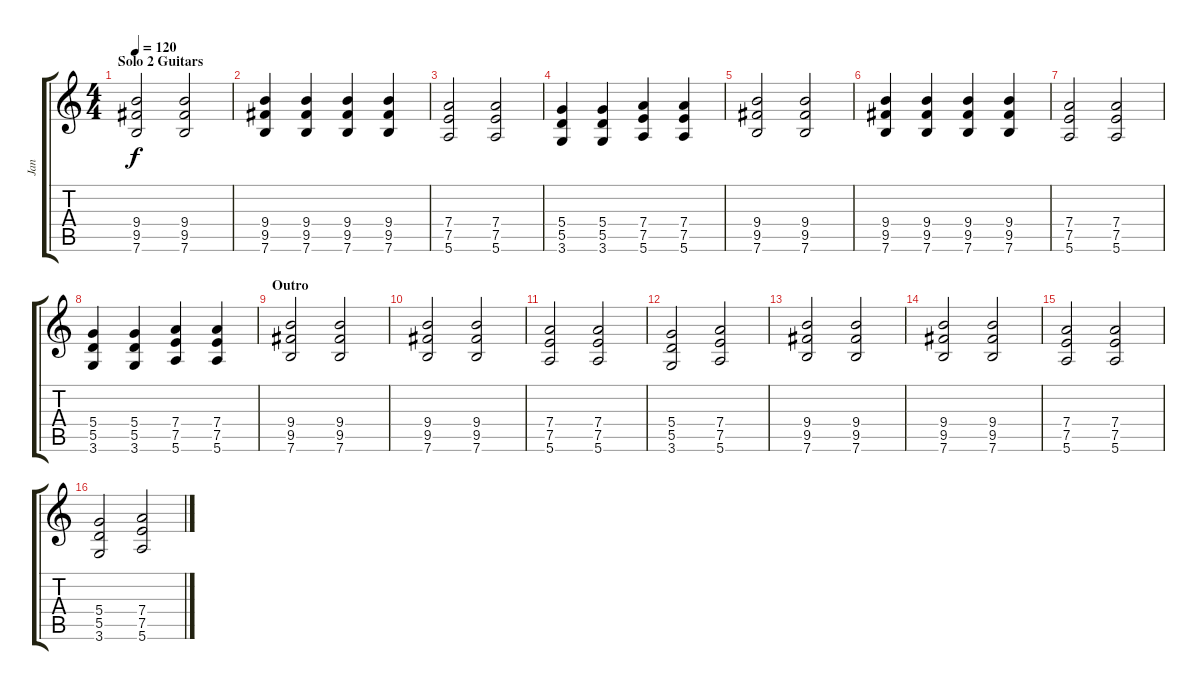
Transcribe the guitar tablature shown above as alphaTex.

\track ("Jan" "Jan") {instrument distortionguitar}
\staff {score tabs}
\tuning (E4 B3 G3 D3 A2 E2) {hide}
\ts (4 4)
\section ("" "Solo 2 Guitars")
\tempo 120
\clef g2
\ks c
(9.4 9.5 7.6).2{dy f volume 13 balance 8} (9.4 9.5 7.6).2 |
(9.4 9.5 7.6).4 (9.4 9.5 7.6).4 (9.4 9.5 7.6).4 (9.4 9.5 7.6).4 |
(7.4 7.5 5.6).2 (7.4 7.5 5.6).2 |
(5.4 5.5 3.6).4 (5.4 5.5 3.6).4 (7.4 7.5 5.6).4 (7.4 7.5 5.6).4 |
(9.4 9.5 7.6).2{volume 13 balance 8} (9.4 9.5 7.6).2 |
(9.4 9.5 7.6).4 (9.4 9.5 7.6).4 (9.4 9.5 7.6).4 (9.4 9.5 7.6).4 |
(7.4 7.5 5.6).2 (7.4 7.5 5.6).2 |
(5.4 5.5 3.6).4 (5.4 5.5 3.6).4 (7.4 7.5 5.6).4 (7.4 7.5 5.6).4 |
\section ("" "Outro")
(9.4 9.5 7.6).2{volume 10 balance 8} (9.4 9.5 7.6).2 |
(9.4 9.5 7.6).2 (9.4 9.5 7.6).2 |
(7.4 7.5 5.6).2 (7.4 7.5 5.6).2 |
(5.4 5.5 3.6).2 (7.4 7.5 5.6).2 |
(9.4 9.5 7.6).2{volume 10 balance 8} (9.4 9.5 7.6).2 |
(9.4 9.5 7.6).2 (9.4 9.5 7.6).2 |
(7.4 7.5 5.6).2 (7.4 7.5 5.6).2 |
(5.4 5.5 3.6).2 (7.4 7.5 5.6).2
